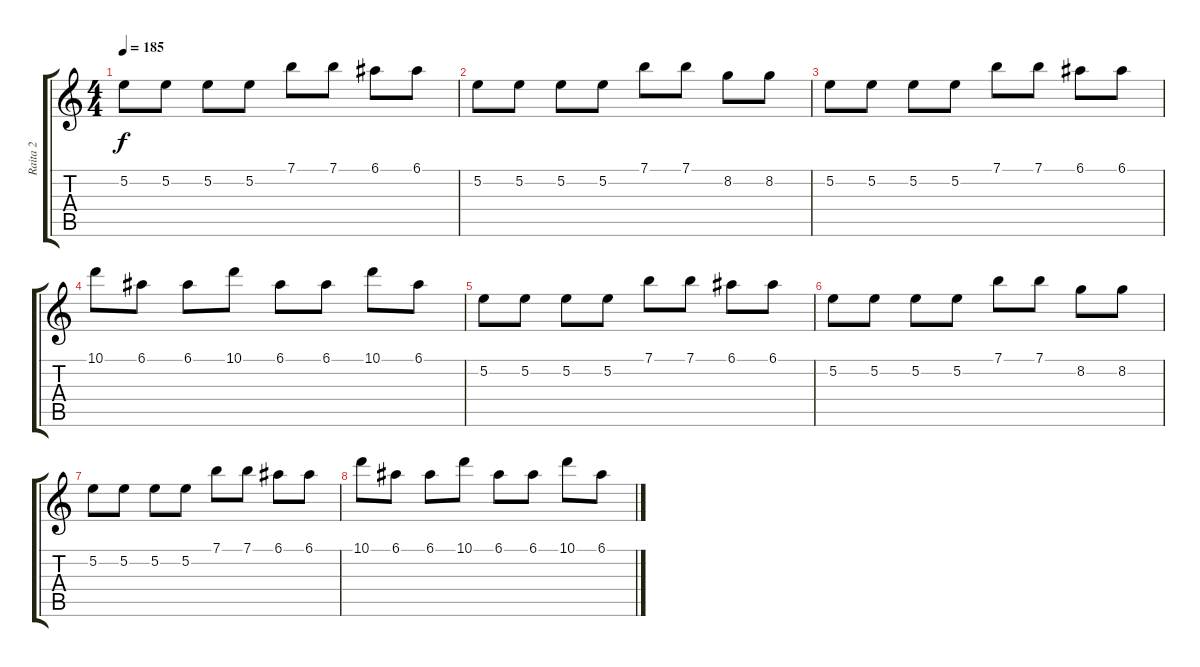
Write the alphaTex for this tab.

\track ("Raita 2" "Raita 2") {instrument distortionguitar}
\staff {score tabs}
\tuning (E4 B3 G3 D3 A2 E2) {hide}
\ts (4 4)
\tempo 185
\clef g2
\ks c
5.2.8{dy f} 5.2.8 5.2.8 5.2.8 7.1.8 7.1.8 6.1.8 6.1.8 |
5.2.8 5.2.8 5.2.8 5.2.8 7.1.8 7.1.8 8.2.8 8.2.8 |
5.2.8 5.2.8 5.2.8 5.2.8 7.1.8 7.1.8 6.1.8 6.1.8 |
10.1.8 6.1.8 6.1.8 10.1.8 6.1.8 6.1.8 10.1.8 6.1.8 |
5.2.8 5.2.8 5.2.8 5.2.8 7.1.8 7.1.8 6.1.8 6.1.8 |
5.2.8 5.2.8 5.2.8 5.2.8 7.1.8 7.1.8 8.2.8 8.2.8 |
5.2.8 5.2.8 5.2.8 5.2.8 7.1.8 7.1.8 6.1.8 6.1.8 |
10.1.8 6.1.8 6.1.8 10.1.8 6.1.8 6.1.8 10.1.8 6.1.8
